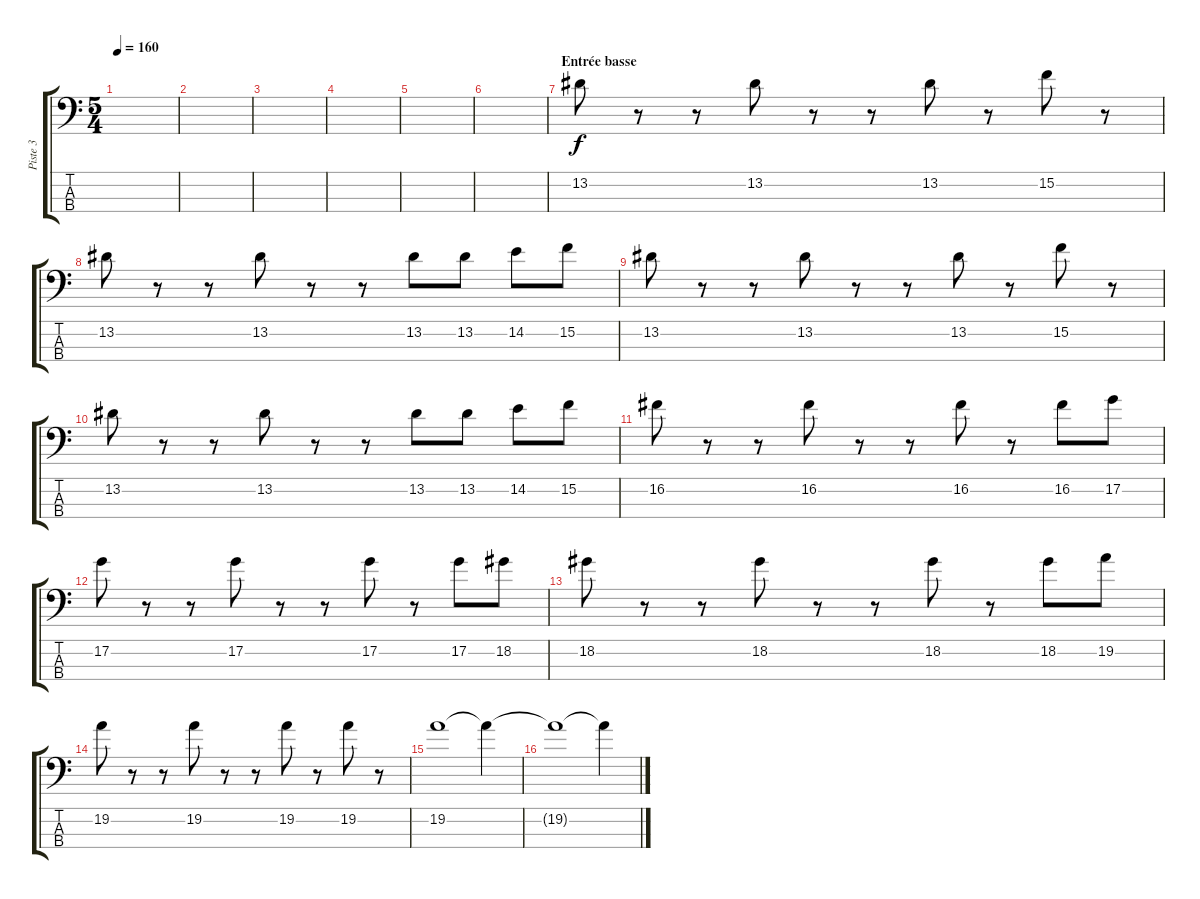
\track ("Piste 3" "Piste 3") {instrument electricbassfinger}
\staff {score tabs}
\tuning (G2 D2 A1 E1) {hide}
\ts (5 4)
\tempo 160
\clef f4
\ks c
|
|
|
|
|
|
\section ("" "Entrée basse")
13.2.8 r.8 r.8 13.2.8 r.8 r.8 13.2.8 r.8 15.2.8 r.8 |
13.2.8 r.8 r.8 13.2.8 r.8 r.8 13.2.8 13.2.8 14.2.8 15.2.8 |
13.2.8 r.8 r.8 13.2.8 r.8 r.8 13.2.8 r.8 15.2.8 r.8 |
13.2.8 r.8 r.8 13.2.8 r.8 r.8 13.2.8 13.2.8 14.2.8 15.2.8 |
16.2.8 r.8 r.8 16.2.8 r.8 r.8 16.2.8 r.8 16.2.8 17.2.8 |
17.2.8 r.8 r.8 17.2.8 r.8 r.8 17.2.8 r.8 17.2.8 18.2.8 |
18.2.8 r.8 r.8 18.2.8 r.8 r.8 18.2.8 r.8 18.2.8 19.2.8 |
19.2.8 r.8 r.8 19.2.8 r.8 r.8 19.2.8 r.8 19.2.8 r.8 |
19.2.1 19.2{t}.4 |
19.2{t}.1 19.2{t}.4
